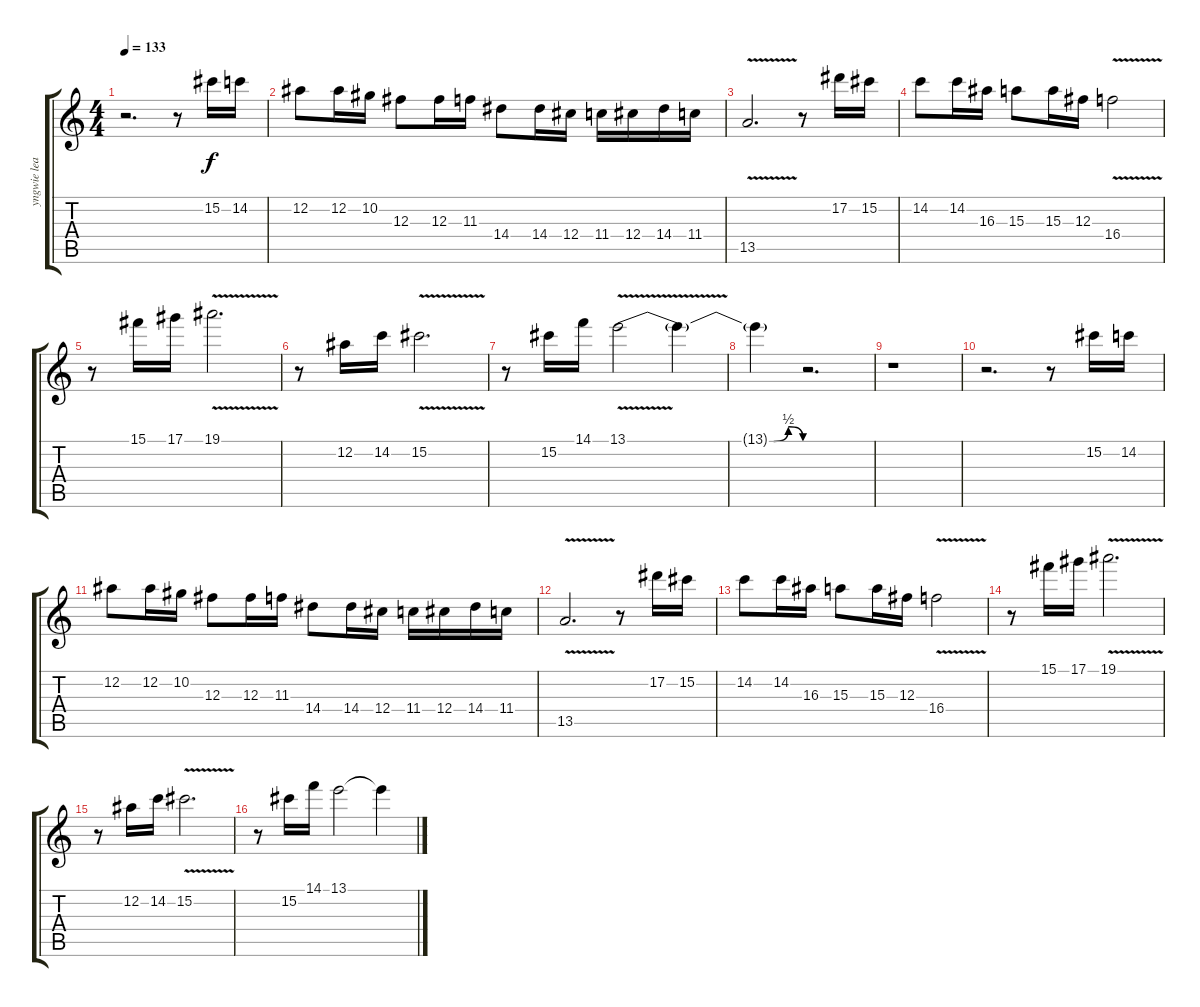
\track ("yngwie lead 2" "yngwie lea") {instrument distortionguitar}
\staff {score tabs}
\tuning (Eb4 Bb3 Gb3 Db3 Ab2 Eb2) {hide}
\ts (4 4)
\tempo 133
\clef g2
\ks c
r.2{d dy f instrument distortionguitar} r.8 15.2.16 14.2.16 |
12.2.8 12.2.16 10.2.16 12.3.8 12.3.16 11.3.16 14.4.8 14.4.16 12.4.16 11.4.16 12.4.16 14.4.16 11.4.16 |
13.5{v}.2{d} r.8 17.2.16 15.2.16 |
14.2.8 14.2.16 16.3.16 15.3.8 15.3.16 12.3.16 16.4{v}.2 |
r.8 15.1.16 17.1.16 19.1{v}.2{d} |
r.8 12.2.16 14.2.16 15.2{v}.2{d} |
r.8 15.2.16 14.1.16 13.1{be (custom 0 0 40 0 50 0 55 2 60 0) v}.2 13.1{t}.4 |
13.1{t}.4 r.2{d} |
r.1 |
r.2{d} r.8 15.2.16 14.2.16 |
12.2.8 12.2.16 10.2.16 12.3.8 12.3.16 11.3.16 14.4.8 14.4.16 12.4.16 11.4.16 12.4.16 14.4.16 11.4.16 |
13.5{v}.2{d} r.8 17.2.16 15.2.16 |
14.2.8 14.2.16 16.3.16 15.3.8 15.3.16 12.3.16 16.4{v}.2 |
r.8 15.1.16 17.1.16 19.1{v}.2{d} |
r.8 12.2.16 14.2.16 15.2{v}.2{d} |
r.8 15.2.16 14.1.16 13.1.2 13.1{t}.4
